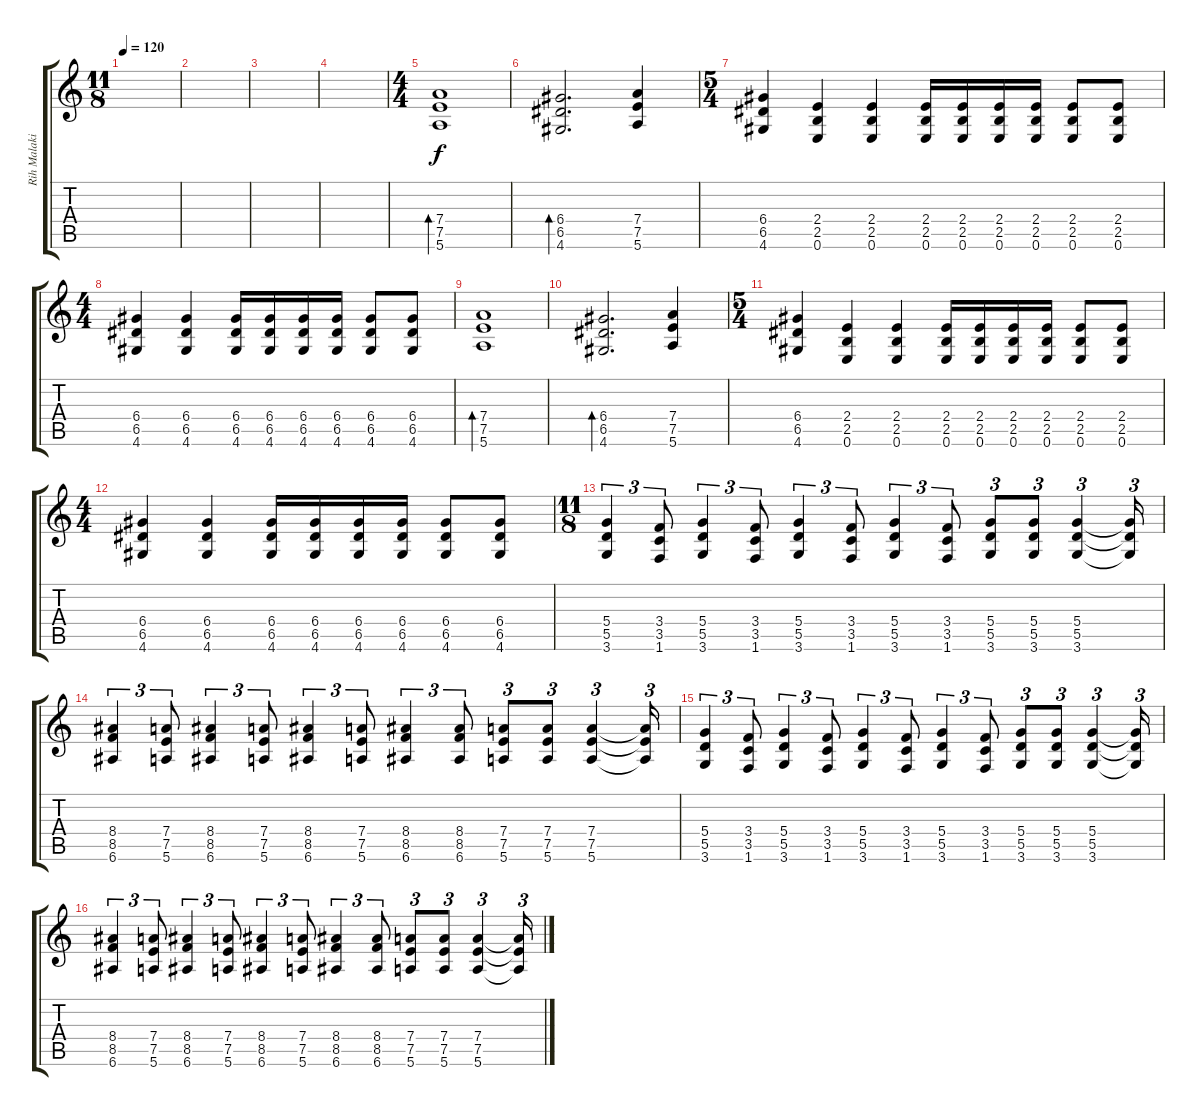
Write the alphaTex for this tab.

\track ("Rih Malakian" "Rih Malaki") {instrument distortionguitar}
\staff {score tabs}
\tuning (E4 B3 G3 D3 A2 E2) {hide}
\ts (11 8)
\tempo 120
\clef g2
\ks c
|
|
|
|
\ts (4 4)
(7.4 7.5 5.6).1{bd 480 instrument electricguitarclean} |
(6.4 6.5 4.6).2{d bd 480} (7.4 7.5 5.6).4{instrument distortionguitar} |
\ts (5 4)
(6.4 6.5 4.6).4 (2.4 2.5 0.6).4 (2.4 2.5 0.6).4 (2.4 2.5 0.6).16 (2.4 2.5 0.6).16 (2.4 2.5 0.6).16 (2.4 2.5 0.6).16 (2.4 2.5 0.6).8 (2.4 2.5 0.6).8 |
\ts (4 4)
(6.4 6.5 4.6).4 (6.4 6.5 4.6).4 (6.4 6.5 4.6).16 (6.4 6.5 4.6).16 (6.4 6.5 4.6).16 (6.4 6.5 4.6).16 (6.4 6.5 4.6).8 (6.4 6.5 4.6).8 |
(7.4 7.5 5.6).1{bd 480 instrument electricguitarclean} |
(6.4 6.5 4.6).2{d bd 480} (7.4 7.5 5.6).4{instrument distortionguitar} |
\ts (5 4)
(6.4 6.5 4.6).4 (2.4 2.5 0.6).4 (2.4 2.5 0.6).4 (2.4 2.5 0.6).16 (2.4 2.5 0.6).16 (2.4 2.5 0.6).16 (2.4 2.5 0.6).16 (2.4 2.5 0.6).8 (2.4 2.5 0.6).8 |
\ts (4 4)
(6.4 6.5 4.6).4 (6.4 6.5 4.6).4 (6.4 6.5 4.6).16 (6.4 6.5 4.6).16 (6.4 6.5 4.6).16 (6.4 6.5 4.6).16 (6.4 6.5 4.6).8 (6.4 6.5 4.6).8 |
\ts (11 8)
(5.4 5.5 3.6).4{tu (3 2) instrument distortionguitar} (3.4 3.5 1.6).8{tu (3 2) instrument distortionguitar} (5.4 5.5 3.6).4{tu (3 2) instrument distortionguitar} (3.4 3.5 1.6).8{tu (3 2) instrument distortionguitar} (5.4 5.5 3.6).4{tu (3 2) instrument distortionguitar} (3.4 3.5 1.6).8{tu (3 2) instrument distortionguitar} (5.4 5.5 3.6).4{tu (3 2) instrument distortionguitar} (3.4 3.5 1.6).8{tu (3 2) instrument distortionguitar} (5.4 5.5 3.6).8{tu (3 2) instrument distortionguitar} (5.4 5.5 3.6).8{tu (3 2) instrument distortionguitar} (5.4 5.5 3.6).4{tu (3 2) instrument distortionguitar} (5.4{t} 5.5{t} 3.6{t}).16{tu (3 2) instrument distortionguitar} |
(8.4 8.5 6.6).4{tu (3 2)} (7.4 7.5 5.6).8{tu (3 2)} (8.4 8.5 6.6).4{tu (3 2)} (7.4 7.5 5.6).8{tu (3 2)} (8.4 8.5 6.6).4{tu (3 2)} (7.4 7.5 5.6).8{tu (3 2)} (8.4 8.5 6.6).4{tu (3 2)} (8.4 8.5 6.6).8{tu (3 2)} (7.4 7.5 5.6).8{tu (3 2)} (7.4 7.5 5.6).8{tu (3 2)} (7.4 7.5 5.6).4{tu (3 2)} (7.4{t} 7.5{t} 5.6{t}).16{tu (3 2)} |
(5.4 5.5 3.6).4{tu (3 2) instrument distortionguitar} (3.4 3.5 1.6).8{tu (3 2) instrument distortionguitar} (5.4 5.5 3.6).4{tu (3 2) instrument distortionguitar} (3.4 3.5 1.6).8{tu (3 2) instrument distortionguitar} (5.4 5.5 3.6).4{tu (3 2) instrument distortionguitar} (3.4 3.5 1.6).8{tu (3 2) instrument distortionguitar} (5.4 5.5 3.6).4{tu (3 2) instrument distortionguitar} (3.4 3.5 1.6).8{tu (3 2) instrument distortionguitar} (5.4 5.5 3.6).8{tu (3 2) instrument distortionguitar} (5.4 5.5 3.6).8{tu (3 2) instrument distortionguitar} (5.4 5.5 3.6).4{tu (3 2) instrument distortionguitar} (5.4{t} 5.5{t} 3.6{t}).16{tu (3 2) instrument distortionguitar} |
(8.4 8.5 6.6).4{tu (3 2)} (7.4 7.5 5.6).8{tu (3 2)} (8.4 8.5 6.6).4{tu (3 2)} (7.4 7.5 5.6).8{tu (3 2)} (8.4 8.5 6.6).4{tu (3 2)} (7.4 7.5 5.6).8{tu (3 2)} (8.4 8.5 6.6).4{tu (3 2)} (8.4 8.5 6.6).8{tu (3 2)} (7.4 7.5 5.6).8{tu (3 2)} (7.4 7.5 5.6).8{tu (3 2)} (7.4 7.5 5.6).4{tu (3 2)} (7.4{t} 7.5{t} 5.6{t}).16{tu (3 2)}
